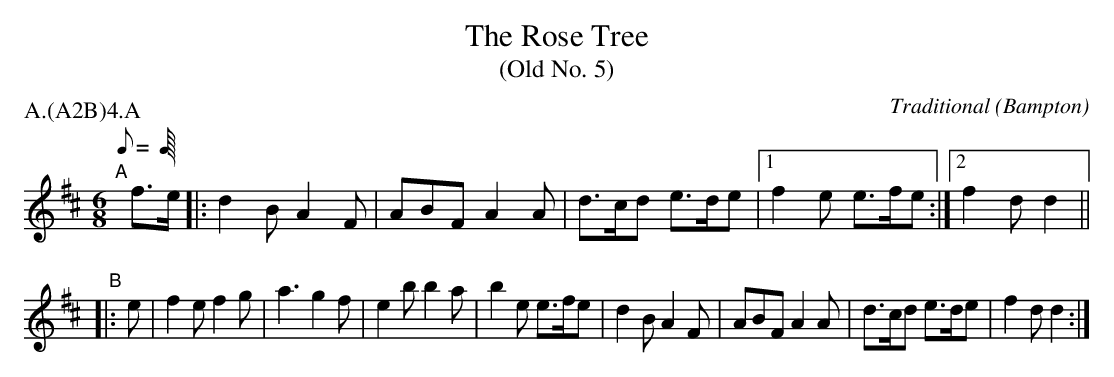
X:1
T:The Rose Tree
T:(Old No. 5)
M:6/8
L:1/8
C:Traditional
O:Bampton
P:A.(A2B)4.A
Q:C3=84
K:D
"A"[|] f>e|: d2 B A2 F | ABF A2 A | d>cd e>de |1 f2 e e>fe :|2\
f2 d d2 ||
"B"|: e | f2 e f2 g | a3 g2 f | e2 b b2 a | b2 e e>fe | d2 B A2 F |\
ABF A2 A | d>cd e>de | f2 d d2 :|
